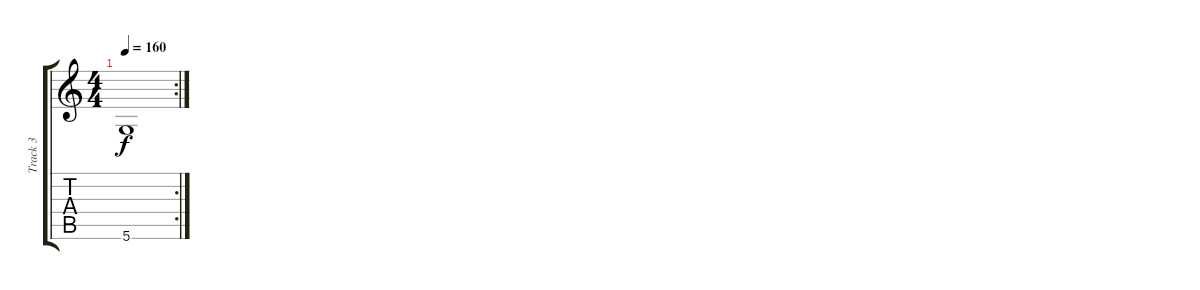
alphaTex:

\track ("Track 3" "Track 3") {instrument acousticguitarsteel}
\staff {score tabs}
\tuning (E4 B3 G3 D3 A2 D2) {hide}
\rc 2
\ts (4 4)
\tempo 160
\clef g2
\ks c
5.6.1{dy f}
